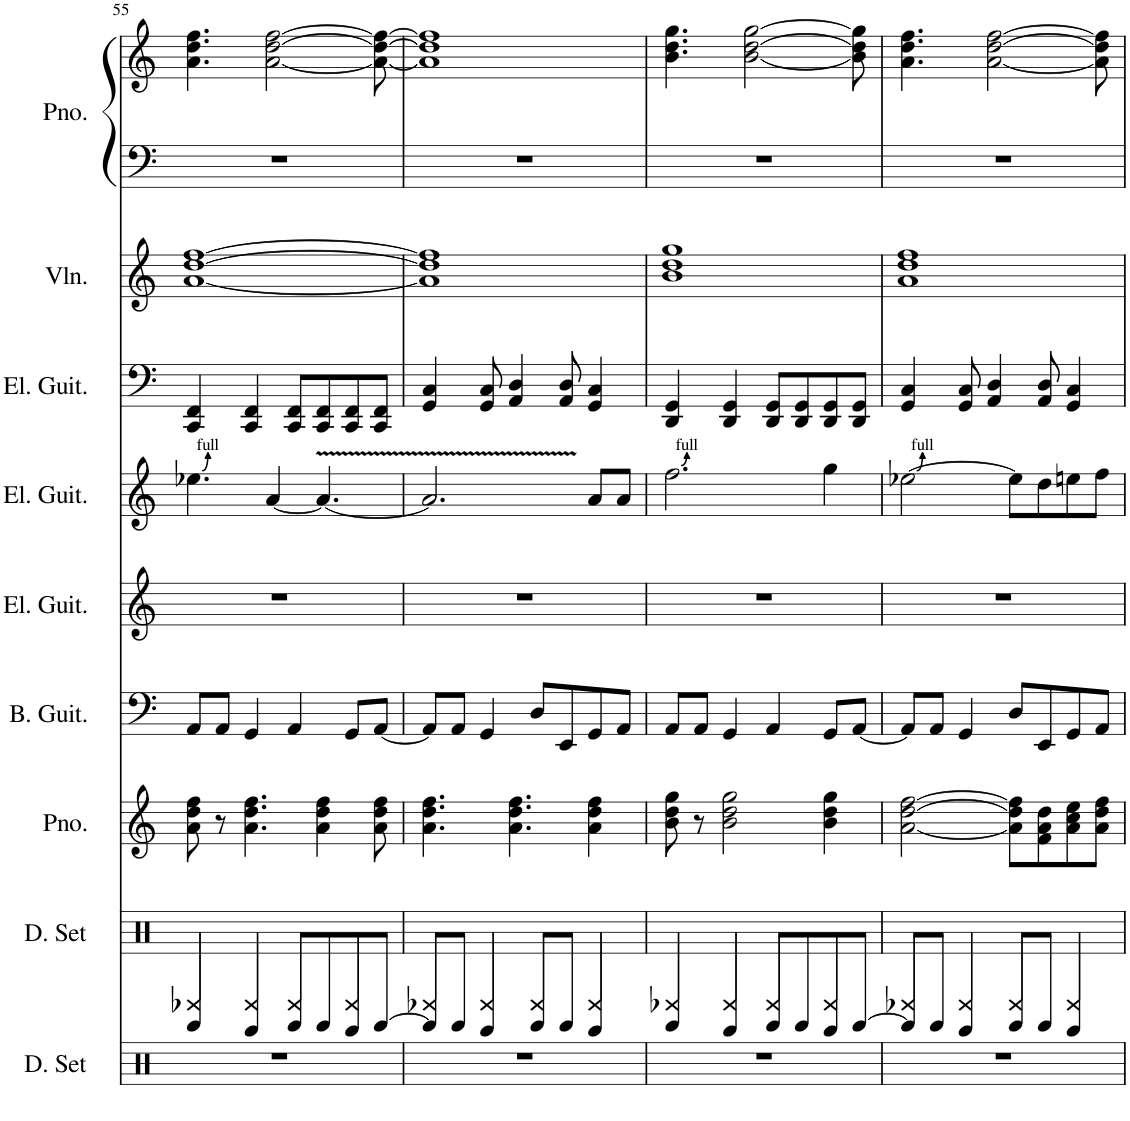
**kern	**kern	**kern	**kern	**kern	**kern	**kern	**kern	**kern	**kern
*part9	*part8	*part7	*part6	*part5	*part4	*part3	*part2	*part1	*part1
*staff10	*staff9	*staff8	*staff7	*staff6	*staff5	*staff4	*staff3	*staff2	*staff1
*I"ドラムセット	*I"ドラムセット	*I"ピアノ	*I"ベース	*I"エレキギター	*I"エレキギター	*I"エレキギター	*I"ヴァイオリン	*I"ピアノ	*
!!LO:PB:g=z
*clefX	*clefX	*clefG2	*clefF4	*clefG2	*clefG2	*clefF4	*clefG2	*clefF4	*clefG2
*k[]	*k[]	*k[]	*k[]	*k[]	*k[]	*k[]	*k[]	*k[]	*k[]
*M4/4	*M4/4	*M4/4	*M4/4	*M4/4	*M4/4	*M4/4	*M4/4	*M4/4	*M4/4
=55	=55	=55	=55	=55	=55	=55	=55	=55	=55
*	*^	*	*	*	*	*	*	*	*
1r	4EE/	4BB-X/	8a\ 8dd\ 8ff\	8AA/L	1r	4.ee-X\	4CC/ 4FF/	[1a [1dd [1ff	1r	4.a\ 4.dd\ 4.ff\
.	.	.	8r	8AA/J	.	.	.	.	.	.
.	4DD/	4BB/	4.a\ 4.dd\ 4.ff\	4GG/	.	.	4CC/ 4FF/	.	.	.
.	.	.	.	.	.	[4a/	.	.	.	[2a\ [2dd\ [2ff\
.	8EE/L	4BB/	.	4AA/	.	.	8CC/ 8FF/L	.	.	.
.	8EE/	.	4a\ 4dd\ 4ff\	.	.	4.a/_	8CC/ 8FF/	.	.	.
.	8DD/	4BB/	.	8GG/L	.	.	8CC/ 8FF/	.	.	.
.	[8EE/J	.	8a\ 8dd\ 8ff\	[8AA/J	.	.	8CC/ 8FF/J	.	.	8a\_ 8dd\_ 8ff\_
=56	=56	=56	=56	=56	=56	=56	=56	=56	=56	=56
1r	8EE/L]	4BB-X/	4.a\ 4.dd\ 4.ff\	8AA/L]	1r	2.a/]	4GG/ 4C/	1a] 1dd] 1ff]	1r	1a] 1dd] 1ff]
.	8EE/J	.	.	8AA/J	.	.	.	.	.	.
.	4DD/	4BB/	.	4GG/	.	.	8GG/ 8C/	.	.	.
.	.	.	4.a\ 4.dd\ 4.ff\	.	.	.	4AA/ 4D/	.	.	.
.	8EE/L	4BB/	.	8D/L	.	.	.	.	.	.
.	8EE/J	.	.	8EE/	.	.	8AA/ 8D/	.	.	.
.	4DD/	4BB/	4a\ 4dd\ 4ff\	8GG/	.	8a/L	4GG/ 4C/	.	.	.
.	.	.	.	8AA/J	.	8a/J	.	.	.	.
=57	=57	=57	=57	=57	=57	=57	=57	=57	=57	=57
1r	4EE/	4BB-X/	8b\ 8dd\ 8gg\	8AA/L	1r	2.ff\	4DD/ 4GG/	1b 1dd 1gg	1r	4.b\ 4.dd\ 4.gg\
.	.	.	8r	8AA/J	.	.	.	.	.	.
.	4DD/	4BB/	2b\ 2dd\ 2gg\	4GG/	.	.	4DD/ 4GG/	.	.	.
.	.	.	.	.	.	.	.	.	.	[2b\ [2dd\ [2gg\
.	8EE/L	4BB/	.	4AA/	.	.	8DD/ 8GG/L	.	.	.
.	8EE/	.	.	.	.	.	8DD/ 8GG/	.	.	.
.	8DD/	4BB/	4b\ 4dd\ 4gg\	8GG/L	.	4gg\	8DD/ 8GG/	.	.	.
.	[8EE/J	.	.	[8AA/J	.	.	8DD/ 8GG/J	.	.	8b\] 8dd\] 8gg\]
=58	=58	=58	=58	=58	=58	=58	=58	=58	=58	=58
1r	8EE/L]	4BB-X/	[2a\ [2dd\ [2ff\	8AA/L]	1r	[2ee-X\	4GG/ 4C/	1a 1dd 1ff	1r	4.a\ 4.dd\ 4.ff\
.	8EE/J	.	.	8AA/J	.	.	.	.	.	.
.	4DD/	4BB/	.	4GG/	.	.	8GG/ 8C/	.	.	.
.	.	.	.	.	.	.	4AA/ 4D/	.	.	[2a\ [2dd\ [2ff\
.	8EE/L	4BB/	8a\] 8dd\] 8ff\]L	8D/L	.	8ee-\L]	.	.	.	.
.	8EE/J	.	8f\ 8a\ 8dd\	8EE/	.	8dd\	8AA/ 8D/	.	.	.
.	4DD/	4BB/	8a\ 8cc\ 8ee\	8GG/	.	8een\	4GG/ 4C/	.	.	.
.	.	.	8a\ 8dd\ 8ff\J	8AA/J	.	8ff\J	.	.	.	8a\] 8dd\] 8ff\]
*	*v	*v	*	*	*	*	*	*	*	*
=	=	=	=	=	=	=	=	=	=
*-	*-	*-	*-	*-	*-	*-	*-	*-	*-
